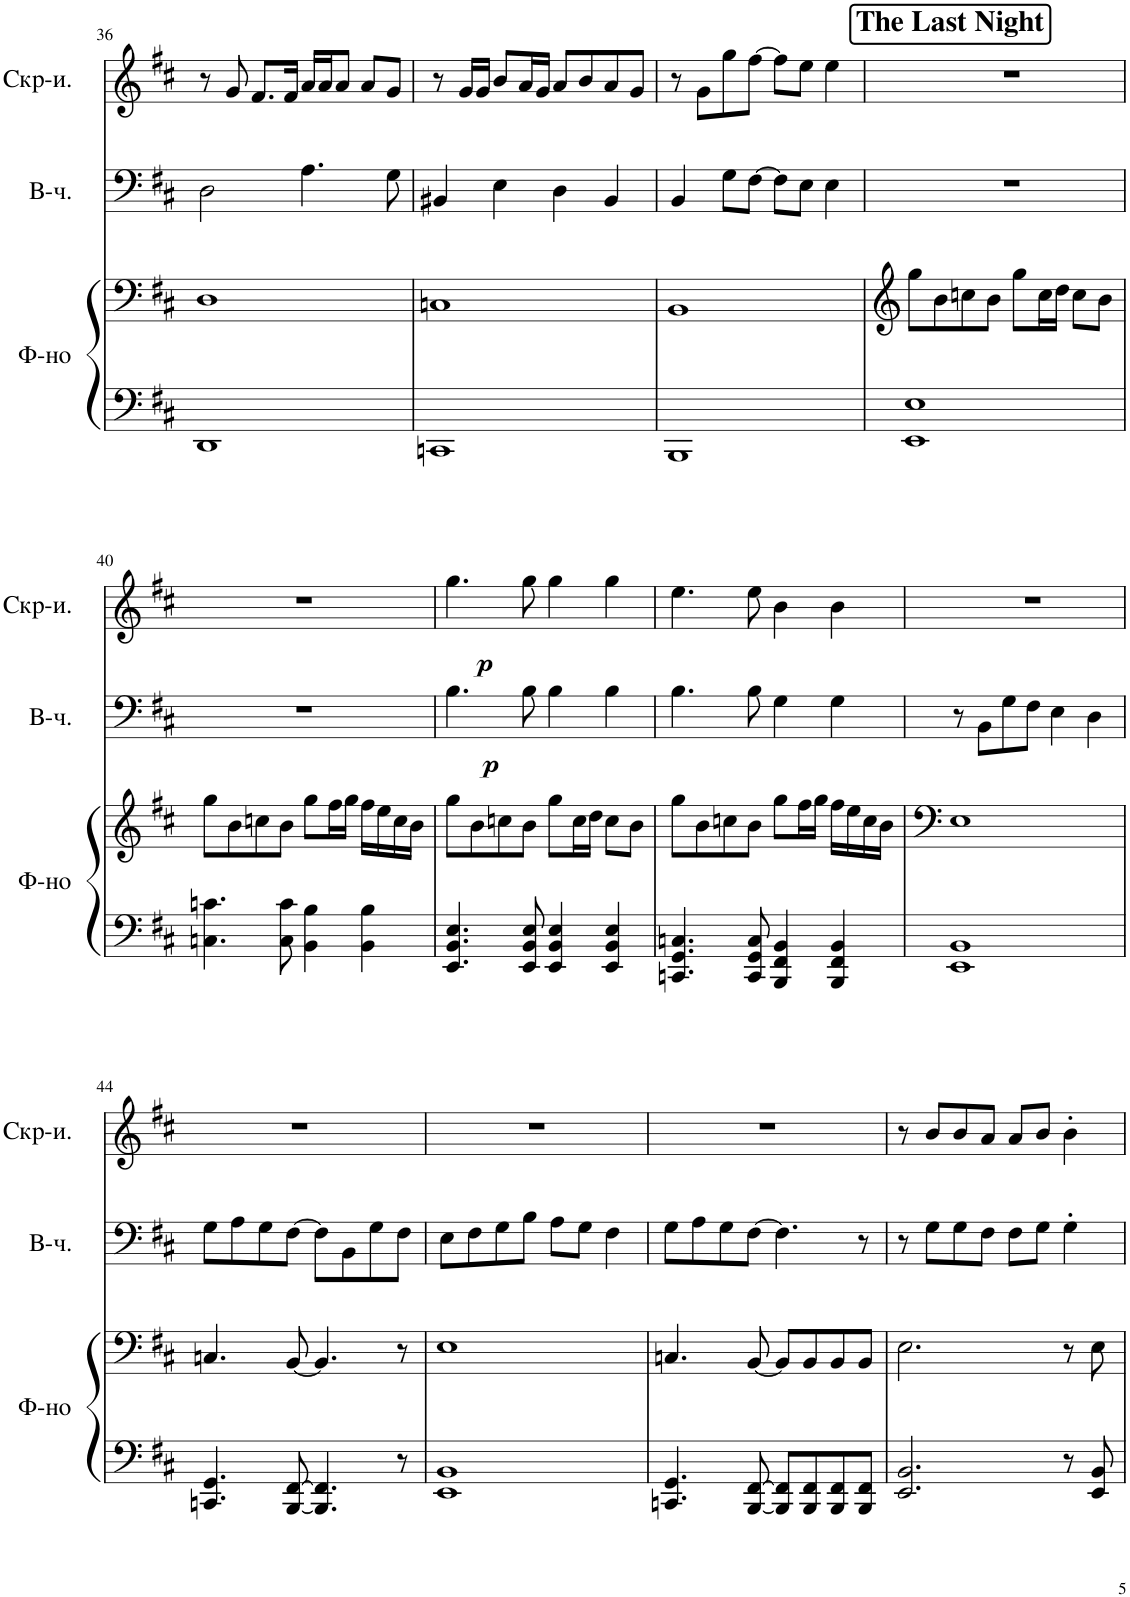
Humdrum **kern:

**kern	**kern	**kern	**dynam	**kern	**dynam
*part3	*part3	*part2	*part2	*part1	*part1
*staff4	*staff3	*staff2	*staff2	*staff1	*staff1
*I"Фортепиано, Piano	*	*I"Виолончель	*	*I"Скрипки, Violin 1	*
!!LO:PB:g=z
*clefF4	*clefF4	*clefF4	*	*clefG2	*
*k[f#c#]	*k[f#c#]	*k[f#c#]	*	*k[f#c#]	*
*M4/4	*M4/4	*M4/4	*	*M4/4	*
=36	=36	=36	=36	=36	=36
1DD	1D	2D\	.	8r	.
.	.	.	.	8g/	.
.	.	.	.	8.f#/L	.
.	.	.	.	16f#/Jk	.
.	.	4.A\	.	16a/LL	.
.	.	.	.	16a/J	.
.	.	.	.	8a/J	.
.	.	.	.	8a/L	.
.	.	8G\	.	8g/J	.
=37	=37	=37	=37	=37	=37
1CCn	1Cn	4BB#X/	.	8r	.
.	.	.	.	16g/LL	.
.	.	.	.	16g/JJ	.
.	.	4E\	.	8b/L	.
.	.	.	.	16a/L	.
.	.	.	.	16g/JJ	.
.	.	4D\	.	8a/L	.
.	.	.	.	8b/	.
.	.	4BB#/	.	8a/	.
.	.	.	.	8g/J	.
=38	=38	=38	=38	=38	=38
1BBB	1BB	4BB/	.	8r	.
.	.	.	.	8g\L	.
.	.	8G\L	.	8gg\	.
.	.	[8F#\J	.	[8ff#\J	.
.	.	8F#\L]	.	8ff#\L]	.
.	.	8E\J	.	8ee\J	.
.	.	4E\	.	4ee\	.
!!LO:REH:place=s1:a:B:cj:fs=14:t=The Last Night
=39	=39	=39	=39	=39	=39
1EE 1E	8gg\L	1r	.	1r	.
.	8b\	.	.	.	.
.	8ccn\	.	.	.	.
.	8b\J	.	.	.	.
.	8gg\L	.	.	.	.
.	16cc\L	.	.	.	.
.	16dd\JJ	.	.	.	.
.	8cc\L	.	.	.	.
.	8b\J	.	.	.	.
!!LO:LB:g=z
=40	=40	=40	=40	=40	=40
4.Cn\ 4.cn\	8gg\L	1r	.	1r	.
.	8b\	.	.	.	.
.	8ccn\	.	.	.	.
8C\ 8c\	8b\J	.	.	.	.
4BB\ 4B\	8gg\L	.	.	.	.
.	16ff#\L	.	.	.	.
.	16gg\JJ	.	.	.	.
4BB\ 4B\	16ff#\LL	.	.	.	.
.	16ee\	.	.	.	.
.	16cc\	.	.	.	.
.	16b\JJ	.	.	.	.
=41	=41	=41	=41	=41	=41
!	!	!	!LO:DY:b	!	!LO:DY:b
4.EE/ 4.BB/ 4.E/	8gg\L	4.B\	p	4.gg\	p
.	8b\	.	.	.	.
.	8ccn\	.	.	.	.
8EE/ 8BB/ 8E/	8b\J	8B\	.	8gg\	.
4EE/ 4BB/ 4E/	8gg\L	4B\	.	4gg\	.
.	16cc\L	.	.	.	.
.	16dd\JJ	.	.	.	.
4EE/ 4BB/ 4E/	8cc\L	4B\	.	4gg\	.
.	8b\J	.	.	.	.
=42	=42	=42	=42	=42	=42
4.CCn/ 4.GG/ 4.Cn/	8gg\L	4.B\	.	4.ee\	.
.	8b\	.	.	.	.
.	8ccn\	.	.	.	.
8CC/ 8GG/ 8C/	8b\J	8B\	.	8ee\	.
4BBB/ 4FF#/ 4BB/	8gg\L	4G\	.	4b\	.
.	16ff#\L	.	.	.	.
.	16gg\JJ	.	.	.	.
4BBB/ 4FF#/ 4BB/	16ff#\LL	4G\	.	4b\	.
.	16ee\	.	.	.	.
.	16cc\	.	.	.	.
.	16b\JJ	.	.	.	.
=43	=43	=43	=43	=43	=43
1EE 1BB	1E	8r	.	1r	.
.	.	8BB\L	.	.	.
.	.	8G\	.	.	.
.	.	8F#\J	.	.	.
.	.	4E\	.	.	.
.	.	4D\	.	.	.
!!LO:LB:g=z
=44	=44	=44	=44	=44	=44
4.CCn/ 4.GG/	4.Cn/	8G\L	.	1r	.
.	.	8A\	.	.	.
.	.	8G\	.	.	.
[8BBB/ [8FF#/	[8BB/	[8F#\J	.	.	.
4.BBB/] 4.FF#/]	4.BB/]	8F#\L]	.	.	.
.	.	8BB\	.	.	.
.	.	8G\	.	.	.
8r	8r	8F#\J	.	.	.
=45	=45	=45	=45	=45	=45
1EE 1BB	1E	8E\L	.	1r	.
.	.	8F#\	.	.	.
.	.	8G\	.	.	.
.	.	8B\J	.	.	.
.	.	8A\L	.	.	.
.	.	8G\J	.	.	.
.	.	4F#\	.	.	.
=46	=46	=46	=46	=46	=46
4.CCn/ 4.GG/	4.Cn/	8G\L	.	1r	.
.	.	8A\	.	.	.
.	.	8G\	.	.	.
[8BBB/ [8FF#/	[8BB/	[8F#\J	.	.	.
8BBB/] 8FF#/]L	8BB/L]	4.F#\]	.	.	.
8BBB/ 8FF#/	8BB/	.	.	.	.
8BBB/ 8FF#/	8BB/	.	.	.	.
8BBB/ 8FF#/J	8BB/J	8r	.	.	.
=47	=47	=47	=47	=47	=47
2.EE/ 2.BB/	2.E\	8r	.	8r	.
.	.	8G\L	.	8b/L	.
.	.	8G\	.	8b/	.
.	.	8F#\J	.	8a/J	.
.	.	8F#\L	.	8a/L	.
.	.	8G\J	.	8b/J	.
8r	8r	4G'\	.	4b'\	.
8EE/ 8BB/	8E\	.	.	.	.
=	=	=	=	=	=
*-	*-	*-	*-	*-	*-
